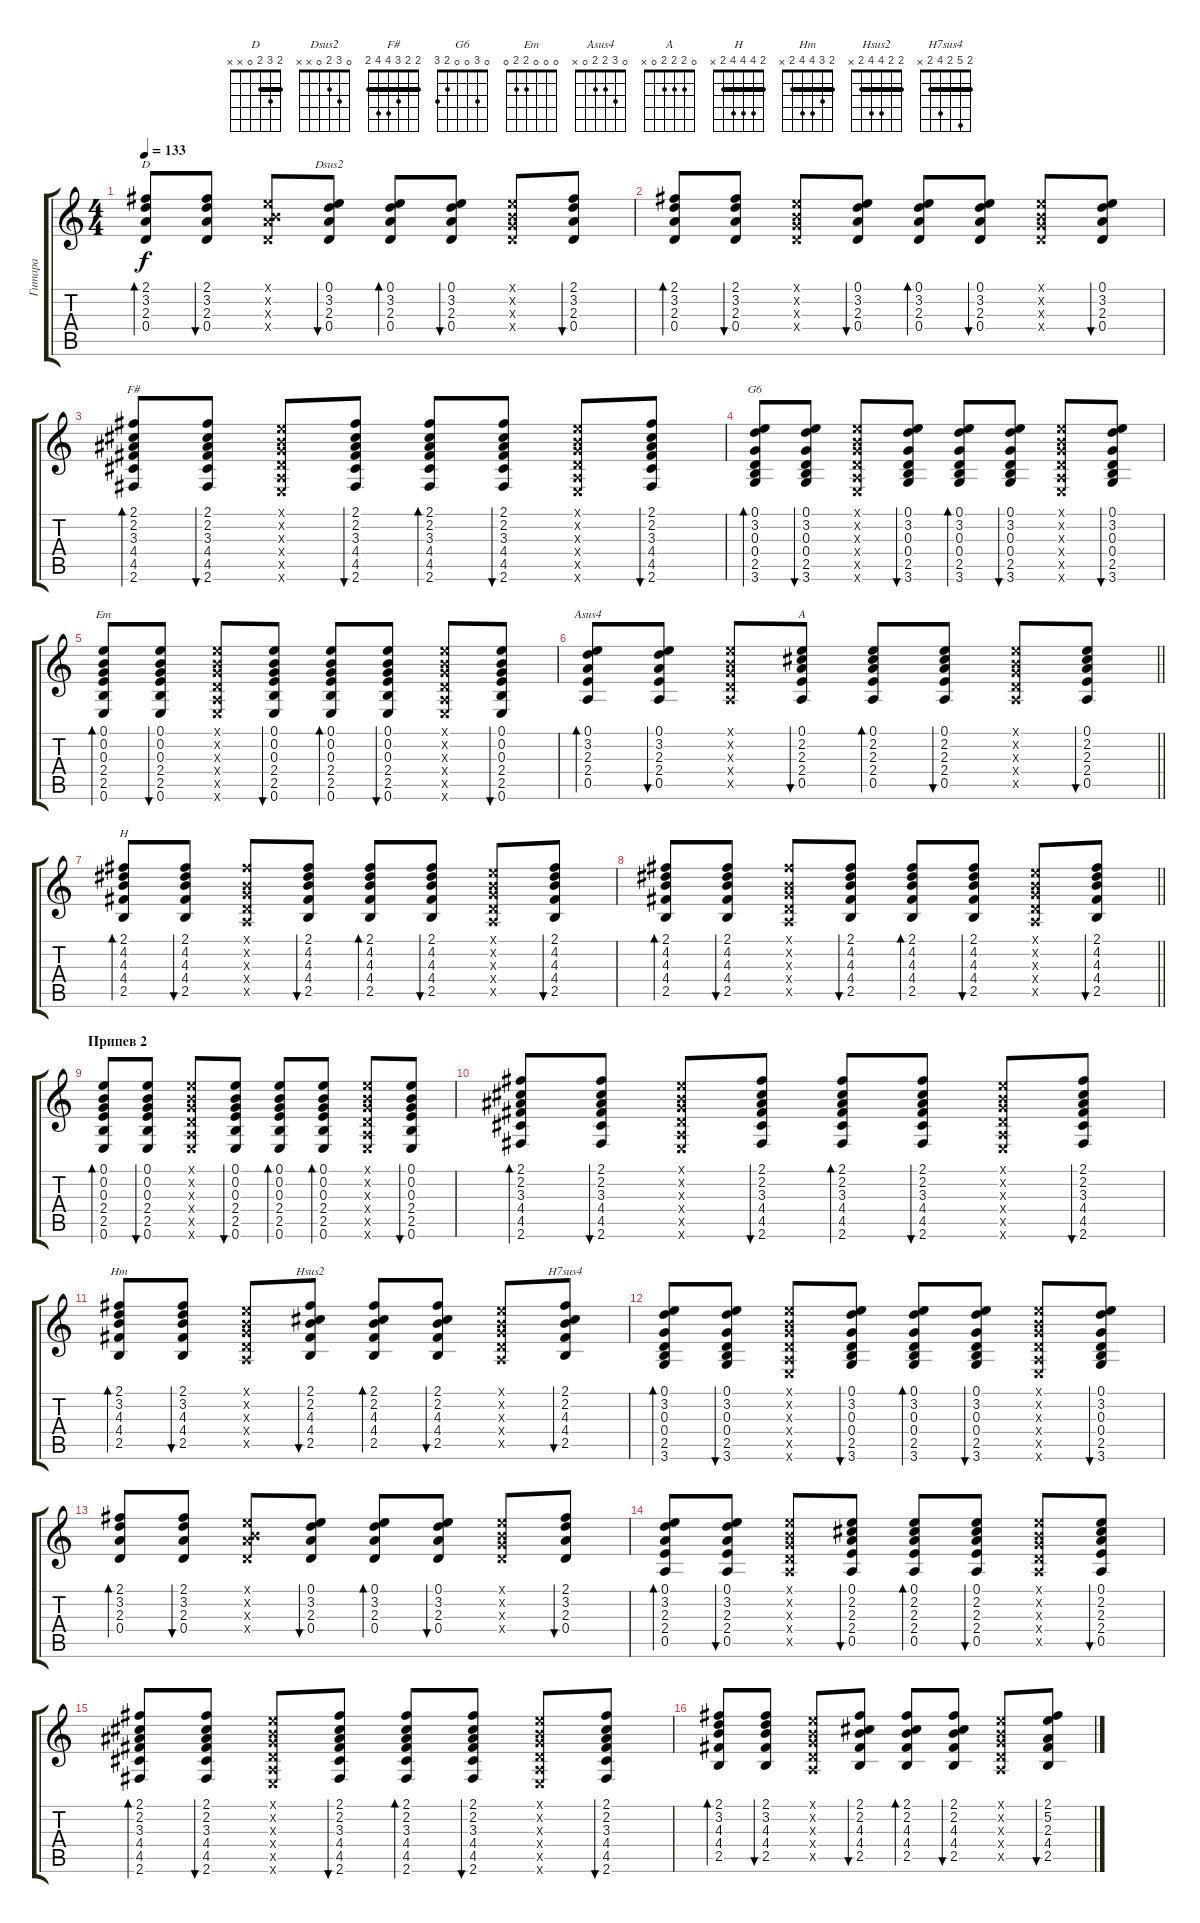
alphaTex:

\track ("Гитара" "Гитара") {instrument acousticguitarsteel}
\staff {score tabs}
\tuning (E4 B3 G3 D3 A2 E2) {hide}
\chord ("D" 2 3 2 0 x x) {barre 2}
\chord ("Dsus2" 0 3 2 0 x x)
\chord ("F#" 2 2 3 4 4 2) {barre 2}
\chord ("G6" 0 3 0 0 2 3)
\chord ("Em" 0 0 0 2 2 0)
\chord ("Asus4" 0 3 2 2 0 x)
\chord ("A" 0 2 2 2 0 x)
\chord ("H" 2 4 4 4 2 x) {barre 2}
\chord ("Hm" 2 3 4 4 2 x) {barre 2}
\chord ("Hsus2" 2 2 4 4 2 x) {barre 2}
\chord ("H7sus4" 2 5 2 4 2 x) {barre 2}
\ts (4 4)
\tempo 133
\clef g2
\ks c
(2.1 3.2 2.3 0.4).8{bd 60 ch "D" dy f} (2.1 3.2 2.3 0.4).8{bu 60} (0.1{x} 0.2{x} 2.3{x} 0.4{x}).8 (0.1 3.2 2.3 0.4).8{bu 60 ch "Dsus2"} (0.1 3.2 2.3 0.4).8{bd 60} (0.1 3.2 2.3 0.4).8{bu 60} (0.1{x} 0.2{x} 0.3{x} 0.4{x}).8 (2.1 3.2 2.3 0.4).8{bu 60} |
(2.1 3.2 2.3 0.4).8{bd 60} (2.1 3.2 2.3 0.4).8{bu 60} (0.1{x} 0.2{x} 0.3{x} 0.4{x}).8 (0.1 3.2 2.3 0.4).8{bu 60} (0.1 3.2 2.3 0.4).8{bd 60} (0.1 3.2 2.3 0.4).8{bu 60} (0.1{x} 0.2{x} 0.3{x} 0.4{x}).8 (0.1 3.2 2.3 0.4).8{bu 60} |
(2.1 2.2 3.3 4.4 4.5 2.6).8{bd 60 ch "F#"} (2.1 2.2 3.3 4.4 4.5 2.6).8{bu 60} (0.1{x} 0.2{x} 0.3{x} 0.4{x} 0.5{x} 0.6{x}).8 (2.1 2.2 3.3 4.4 4.5 2.6).8{bu 60} (2.1 2.2 3.3 4.4 4.5 2.6).8{bd 60} (2.1 2.2 3.3 4.4 4.5 2.6).8{bu 60} (0.1{x} 0.2{x} 0.3{x} 0.4{x} 0.5{x} 0.6{x}).8 (2.1 2.2 3.3 4.4 4.5 2.6).8{bu 60} |
(0.1 3.2 0.3 0.4 2.5 3.6).8{bd 60 ch "G6"} (0.1 3.2 0.3 0.4 2.5 3.6).8{bu 60} (0.1{x} 0.2{x} 0.3{x} 0.4{x} 0.5{x} 0.6{x}).8 (0.1 3.2 0.3 0.4 2.5 3.6).8{bu 60} (0.1 3.2 0.3 0.4 2.5 3.6).8{bd 60} (0.1 3.2 0.3 0.4 2.5 3.6).8{bu 60} (0.1{x} 0.2{x} 0.3{x} 0.4{x} 0.5{x} 0.6{x}).8 (0.1 3.2 0.3 0.4 2.5 3.6).8{bu 60} |
(0.1 0.2 0.3 2.4 2.5 0.6).8{bd 60 ch "Em"} (0.1 0.2 0.3 2.4 2.5 0.6).8{bu 60} (0.1{x} 0.2{x} 0.3{x} 0.4{x} 0.5{x} 0.6{x}).8 (0.1 0.2 0.3 2.4 2.5 0.6).8{bu 60} (0.1 0.2 0.3 2.4 2.5 0.6).8{bd 60} (0.1 0.2 0.3 2.4 2.5 0.6).8{bu 60} (0.1{x} 0.2{x} 0.3{x} 0.4{x} 0.5{x} 0.6{x}).8 (0.1 0.2 0.3 2.4 2.5 0.6).8{bu 60} |
\barLineRight lightlight
(0.1 3.2 2.3 2.4 0.5).8{bd 60 ch "Asus4"} (0.1 3.2 2.3 2.4 0.5).8{bu 60} (0.1{x} 0.2{x} 0.3{x} 0.4{x} 0.5{x}).8 (0.1 2.2 2.3 2.4 0.5).8{bu 60 ch "A"} (0.1 2.2 2.3 2.4 0.5).8{bd 60} (0.1 2.2 2.3 2.4 0.5).8{bu 60} (0.1{x} 0.2{x} 0.3{x} 0.4{x} 0.5{x}).8 (0.1 2.2 2.3 2.4 0.5).8{bu 60} |
(2.1 4.2 4.3 4.4 2.5).8{bd 60 ch "H"} (2.1 4.2 4.3 4.4 2.5).8{bu 60} (2.1{x} 0.2{x} 0.3{x} 0.4{x} 0.5{x}).8 (2.1 4.2 4.3 4.4 2.5).8{bu 60} (2.1 4.2 4.3 4.4 2.5).8{bd 60} (2.1 4.2 4.3 4.4 2.5).8{bu 60} (0.1{x} 0.2{x} 0.3{x} 0.4{x} 0.5{x}).8 (2.1 4.2 4.3 4.4 2.5).8{bu 60} |
\barLineRight lightlight
(2.1 4.2 4.3 4.4 2.5).8{bd 60} (2.1 4.2 4.3 4.4 2.5).8{bu 60} (2.1{x} 0.2{x} 0.3{x} 0.4{x} 0.5{x}).8 (2.1 4.2 4.3 4.4 2.5).8{bu 60} (2.1 4.2 4.3 4.4 2.5).8{bd 60} (2.1 4.2 4.3 4.4 2.5).8{bu 60} (0.1{x} 0.2{x} 0.3{x} 0.4{x} 0.5{x}).8 (2.1 4.2 4.3 4.4 2.5).8{bu 60} |
\section ("" "Припев 2")
(0.1 0.2 0.3 2.4 2.5 0.6).8{bd 60} (0.1 0.2 0.3 2.4 2.5 0.6).8{bu 60} (0.1{x} 0.2{x} 0.3{x} 0.4{x} 0.5{x} 0.6{x}).8 (0.1 0.2 0.3 2.4 2.5 0.6).8{bu 60} (0.1 0.2 0.3 2.4 2.5 0.6).8{bd 60} (0.1 0.2 0.3 2.4 2.5 0.6).8{bd 60} (0.1{x} 0.2{x} 0.3{x} 0.4{x} 0.5{x} 0.6{x}).8 (0.1 0.2 0.3 2.4 2.5 0.6).8{bu 60} |
(2.1 2.2 3.3 4.4 4.5 2.6).8{bd 60} (2.1 2.2 3.3 4.4 4.5 2.6).8{bu 60} (0.1{x} 0.2{x} 0.3{x} 0.4{x} 0.5{x} 0.6{x}).8 (2.1 2.2 3.3 4.4 4.5 2.6).8{bu 60} (2.1 2.2 3.3 4.4 4.5 2.6).8{bd 60} (2.1 2.2 3.3 4.4 4.5 2.6).8{bu 60} (0.1{x} 0.2{x} 0.3{x} 0.4{x} 0.5{x} 0.6{x}).8 (2.1 2.2 3.3 4.4 4.5 2.6).8{bu 60} |
(2.1 3.2 4.3 4.4 2.5).8{bd 60 ch "Hm"} (2.1 3.2 4.3 4.4 2.5).8{bu 60} (0.1{x} 0.2{x} 0.3{x} 0.4{x} 0.5{x}).8 (2.1 2.2 4.3 4.4 2.5).8{bu 60 ch "Hsus2"} (2.1 2.2 4.3 4.4 2.5).8{bd 60} (2.1 2.2 4.3 4.4 2.5).8{bu 60} (0.1{x} 0.2{x} 0.3{x} 0.4{x} 0.5{x}).8 (2.1 2.2 4.3 4.4 2.5).8{bu 60 ch "H7sus4"} |
(0.1 3.2 0.3 0.4 2.5 3.6).8{bd 60} (0.1 3.2 0.3 0.4 2.5 3.6).8{bu 60} (0.1{x} 0.2{x} 0.3{x} 0.4{x} 0.5{x} 0.6{x}).8 (0.1 3.2 0.3 0.4 2.5 3.6).8{bu 60} (0.1 3.2 0.3 0.4 2.5 3.6).8{bd 60} (0.1 3.2 0.3 0.4 2.5 3.6).8{bu 60} (0.1{x} 0.2{x} 0.3{x} 0.4{x} 0.5{x} 0.6{x}).8 (0.1 3.2 0.3 0.4 2.5 3.6).8{bu 60} |
(2.1 3.2 2.3 0.4).8{bd 60} (2.1 3.2 2.3 0.4).8{bu 60} (0.1{x} 0.2{x} 2.3{x} 0.4{x}).8 (0.1 3.2 2.3 0.4).8{bu 60} (0.1 3.2 2.3 0.4).8{bd 60} (0.1 3.2 2.3 0.4).8{bu 60} (0.1{x} 0.2{x} 0.3{x} 0.4{x}).8 (2.1 3.2 2.3 0.4).8{bu 60} |
(0.1 3.2 2.3 2.4 0.5).8{bd 60} (0.1 3.2 2.3 2.4 0.5).8{bu 60} (0.1{x} 0.2{x} 0.3{x} 0.4{x} 0.5{x}).8 (0.1 2.2 2.3 2.4 0.5).8{bu 60} (0.1 2.2 2.3 2.4 0.5).8{bd 60} (0.1 2.2 2.3 2.4 0.5).8{bu 60} (0.1{x} 0.2{x} 0.3{x} 0.4{x} 0.5{x}).8 (0.1 2.2 2.3 2.4 0.5).8{bu 60} |
(2.1 2.2 3.3 4.4 4.5 2.6).8{bd 60} (2.1 2.2 3.3 4.4 4.5 2.6).8{bu 60} (0.1{x} 0.2{x} 0.3{x} 0.4{x} 0.5{x} 0.6{x}).8 (2.1 2.2 3.3 4.4 4.5 2.6).8{bu 60} (2.1 2.2 3.3 4.4 4.5 2.6).8{bd 60} (2.1 2.2 3.3 4.4 4.5 2.6).8{bu 60} (0.1{x} 0.2{x} 0.3{x} 0.4{x} 0.5{x} 0.6{x}).8 (2.1 2.2 3.3 4.4 4.5 2.6).8{bu 60} |
(2.1 3.2 4.3 4.4 2.5).8{bd 60} (2.1 3.2 4.3 4.4 2.5).8{bu 60} (0.1{x} 0.2{x} 0.3{x} 0.4{x} 0.5{x}).8 (2.1 2.2 4.3 4.4 2.5).8{bu 60} (2.1 2.2 4.3 4.4 2.5).8{bd 60} (2.1 2.2 4.3 4.4 2.5).8{bu 60} (0.1{x} 0.2{x} 0.3{x} 0.4{x} 0.5{x}).8 (2.1 5.2 2.3 4.4 2.5).8{bu 60}
